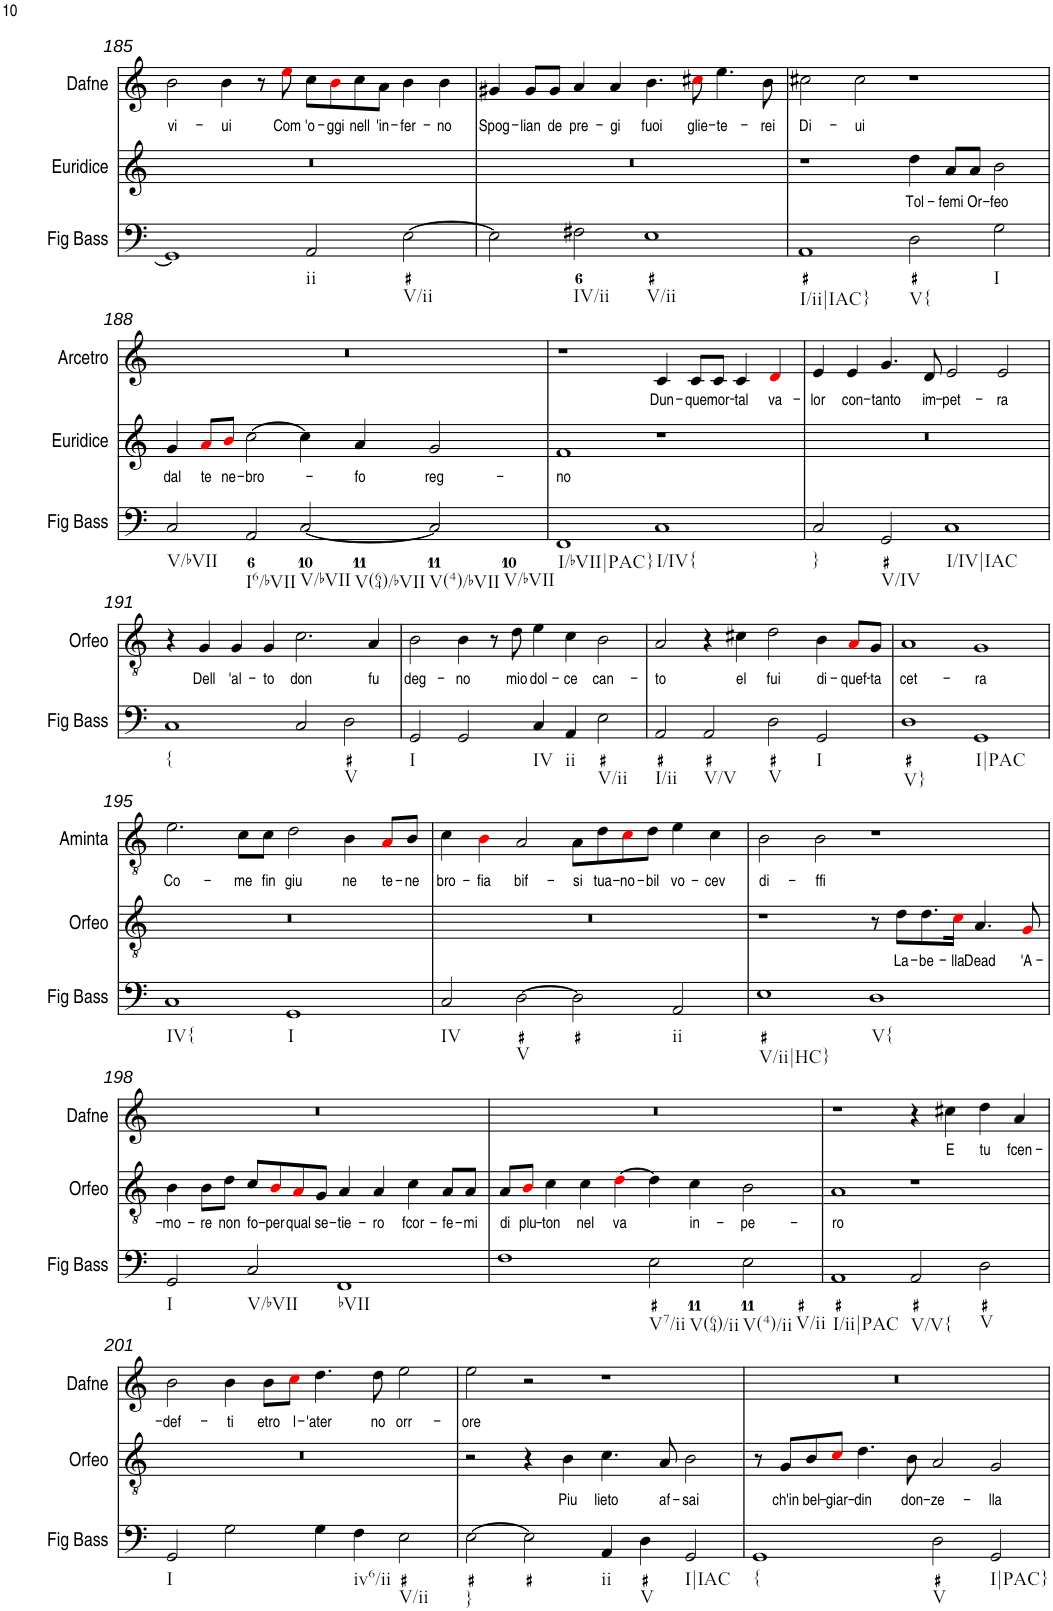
**kern	**kern	**text	**kern	**text	**kern	**text	**kern	**text	**kern	**text
*part6	*part5	*part5	*part4	*part4	*part3	*part3	*part2	*part2	*part1	*part1
*staff6	*staff5	*staff5	*staff4	*staff4	*staff3	*staff3	*staff2	*staff2	*staff1	*staff1
*I"Fig Bass	*I"Orfeo	*	*I"Euridice	*	*I"Dafne	*	*I"Arcetro	*	*I"Aminta	*
*I'Fig Bass	*I'Orfeo	*	*I'Euridice	*	*I'Dafne	*	*I'Arcetro	*	*I'Aminta	*
!!LO:PB:g=z
*clefF4	*clefGv2	*	*clefG2	*	*clefG2	*	*clefG2	*	*clefGv2	*
*k[]	*k[]	*	*k[]	*	*k[]	*	*k[]	*	*k[]	*
*M4/2	*M4/2	*	*M4/2	*	*M4/2	*	*M4/2	*	*M4/2	*
=185	=185	=185	=185	=185	=185	=185	=185	=185	=185	=185
!	!	!	!	!	!	!LO:LY:b	!	!	!	!
1GG]	0r	.	0r	.	2b\	vi-	0r	.	0r	.
!	!	!	!	!	!	!LO:LY:b	!	!	!	!
.	.	.	.	.	4b\	-ui	.	.	.	.
.	.	.	.	.	8r	.	.	.	.	.
!	!	!	!	!	!	!LO:LY:b	!	!	!	!
.	.	.	.	.	8eei\	Com	.	.	.	.
!LO:TX:b:t=ii	!	!	!	!	!	!	!	!	!	!
!	!	!	!	!	!	!LO:LY:b	!	!	!	!
2AA/	.	.	.	.	8cc\L	'o-	.	.	.	.
!	!	!	!	!	!	!LO:LY:b	!	!	!	!
.	.	.	.	.	8bi\	-ggi	.	.	.	.
!	!	!	!	!	!	!LO:LY:b	!	!	!	!
.	.	.	.	.	8cc\	nell	.	.	.	.
!	!	!	!	!	!	!LO:LY:b	!	!	!	!
.	.	.	.	.	8a\J	'in-	.	.	.	.
!LO:TX:b:t=V/ii	!	!	!	!	!	!	!	!	!	!
!	!	!	!	!	!	!LO:LY:b	!	!	!	!
[2E\	.	.	.	.	4b\	-fer-	.	.	.	.
!	!	!	!	!	!	!LO:LY:b	!	!	!	!
.	.	.	.	.	4b\	-no	.	.	.	.
=186	=186	=186	=186	=186	=186	=186	=186	=186	=186	=186
!	!	!	!	!	!	!LO:LY:b	!	!	!	!
2E\]	0r	.	0r	.	4g#X/	Spog-	0r	.	0r	.
!	!	!	!	!	!	!LO:LY:b	!	!	!	!
.	.	.	.	.	8g#/L	-lian	.	.	.	.
!	!	!	!	!	!	!LO:LY:b	!	!	!	!
.	.	.	.	.	8g#/J	de	.	.	.	.
!LO:TX:b:t=IV/ii	!	!	!	!	!	!	!	!	!	!
!	!	!	!	!	!	!LO:LY:b	!	!	!	!
2F#X\	.	.	.	.	4a/	pre-	.	.	.	.
!	!	!	!	!	!	!LO:LY:b	!	!	!	!
.	.	.	.	.	4a/	-gi	.	.	.	.
!LO:TX:b:t=V/ii	!	!	!	!	!	!	!	!	!	!
!	!	!	!	!	!	!LO:LY:b	!	!	!	!
1E	.	.	.	.	4.b\	fuoi	.	.	.	.
!	!	!	!	!	!	!LO:LY:b	!	!	!	!
.	.	.	.	.	8cc#Xi\	glie-	.	.	.	.
!	!	!	!	!	!	!LO:LY:b	!	!	!	!
.	.	.	.	.	4.ee\	-te-	.	.	.	.
!	!	!	!	!	!	!LO:LY:b	!	!	!	!
.	.	.	.	.	8b\	-rei	.	.	.	.
=187	=187	=187	=187	=187	=187	=187	=187	=187	=187	=187
!LO:TX:b:t=I/ii|IAC}	!	!	!	!	!	!	!	!	!	!
!	!	!	!	!	!	!LO:LY:b	!	!	!	!
1AA	0r	.	1r	.	2cc#X\	Di-	0r	.	0r	.
!	!	!	!	!	!	!LO:LY:b	!	!	!	!
.	.	.	.	.	2cc#\	-ui	.	.	.	.
!LO:TX:b:t=V{	!	!	!	!	!	!	!	!	!	!
!	!	!	!	!LO:LY:b	!	!	!	!	!	!
2D\	.	.	4dd\	Tol-	1r	.	.	.	.	.
!	!	!	!	!LO:LY:b	!	!	!	!	!	!
.	.	.	8a/L	-femi	.	.	.	.	.	.
!	!	!	!	!LO:LY:b	!	!	!	!	!	!
.	.	.	8a/J	Or-	.	.	.	.	.	.
!LO:TX:b:t=I	!	!	!	!	!	!	!	!	!	!
!	!	!	!	!LO:LY:b	!	!	!	!	!	!
2G\	.	.	2b\	-feo	.	.	.	.	.	.
!!LO:LB:g=z
=188	=188	=188	=188	=188	=188	=188	=188	=188	=188	=188
!LO:TX:b:t=V/bVII	!	!	!	!	!	!	!	!	!	!
!	!	!	!	!LO:LY:b	!	!	!	!	!	!
2C/	0r	.	4g/	dal	0r	.	0r	.	0r	.
!	!	!	!	!LO:LY:b	!	!	!	!	!	!
.	.	.	8ai/L	te	.	.	.	.	.	.
!	!	!	!	!LO:LY:b	!	!	!	!	!	!
.	.	.	8bi/J	ne-	.	.	.	.	.	.
!LO:TX:b:t=I6/bVII	!	!	!	!	!	!	!	!	!	!
!	!	!	!	!LO:LY:b	!	!	!	!	!	!
2AA/	.	.	[2cc\	-bro-	.	.	.	.	.	.
!LO:TX:b:t=V/bVII	!	!	!	!	!	!	!	!	!	!
!LO:TX:b:t=V(64)/bVII	!	!	!	!	!	!	!	!	!	!
[2C/	.	.	4cc\]	.	.	.	.	.	.	.
!	!	!	!	!LO:LY:b	!	!	!	!	!	!
.	.	.	4a/	-fo	.	.	.	.	.	.
!LO:TX:b:t=V(4)/bVII	!	!	!	!	!	!	!	!	!	!
!LO:TX:b:t=V/bVII	!	!	!	!	!	!	!	!	!	!
!	!	!	!	!LO:LY:b	!	!	!	!	!	!
2C/]	.	.	2g/	reg-	.	.	.	.	.	.
=189	=189	=189	=189	=189	=189	=189	=189	=189	=189	=189
!LO:TX:b:t=I/bVII|PAC}	!	!	!	!	!	!	!	!	!	!
!	!	!	!	!LO:LY:b	!	!	!	!	!	!
1FF	0r	.	1f	-no	0r	.	1r	.	0r	.
!LO:TX:b:t=I/IV{	!	!	!	!	!	!	!	!	!	!
!	!	!	!	!	!	!	!	!LO:LY:b	!	!
1C	.	.	1r	.	.	.	4c/	Dun-	.	.
!	!	!	!	!	!	!	!	!LO:LY:b	!	!
.	.	.	.	.	.	.	8c/L	-que	.	.
!	!	!	!	!	!	!	!	!LO:LY:b	!	!
.	.	.	.	.	.	.	8c/J	mor-	.	.
!	!	!	!	!	!	!	!	!LO:LY:b	!	!
.	.	.	.	.	.	.	4c/	-tal	.	.
!	!	!	!	!	!	!	!	!LO:LY:b	!	!
.	.	.	.	.	.	.	4di/	va-	.	.
=190	=190	=190	=190	=190	=190	=190	=190	=190	=190	=190
!LO:TX:b:t=}	!	!	!	!	!	!	!	!	!	!
!	!	!	!	!	!	!	!	!LO:LY:b	!	!
2C/	0r	.	0r	.	0r	.	4e/	-lor	0r	.
!	!	!	!	!	!	!	!	!LO:LY:b	!	!
.	.	.	.	.	.	.	4e/	con-	.	.
!LO:TX:b:t=V/IV	!	!	!	!	!	!	!	!	!	!
!	!	!	!	!	!	!	!	!LO:LY:b	!	!
2GG/	.	.	.	.	.	.	4.g/	-tanto	.	.
!	!	!	!	!	!	!	!	!LO:LY:b	!	!
.	.	.	.	.	.	.	8d/	im-	.	.
!LO:TX:b:t=I/IV|IAC	!	!	!	!	!	!	!	!	!	!
!	!	!	!	!	!	!	!	!LO:LY:b	!	!
1C	.	.	.	.	.	.	2e/	-pet-	.	.
!	!	!	!	!	!	!	!	!LO:LY:b	!	!
.	.	.	.	.	.	.	2e/	-ra	.	.
!!LO:LB:g=z
=191	=191	=191	=191	=191	=191	=191	=191	=191	=191	=191
!LO:TX:b:t={	!	!	!	!	!	!	!	!	!	!
1C	4r	.	0r	.	0r	.	0r	.	0r	.
!	!	!LO:LY:b	!	!	!	!	!	!	!	!
.	4G/	Dell	.	.	.	.	.	.	.	.
!	!	!LO:LY:b	!	!	!	!	!	!	!	!
.	4G/	'al-	.	.	.	.	.	.	.	.
!	!	!LO:LY:b	!	!	!	!	!	!	!	!
.	4G/	-to	.	.	.	.	.	.	.	.
!	!	!LO:LY:b	!	!	!	!	!	!	!	!
2C/	2.c\	don	.	.	.	.	.	.	.	.
!LO:TX:b:t=V	!	!	!	!	!	!	!	!	!	!
2D\	.	.	.	.	.	.	.	.	.	.
!	!	!LO:LY:b	!	!	!	!	!	!	!	!
.	4A/	fu	.	.	.	.	.	.	.	.
=192	=192	=192	=192	=192	=192	=192	=192	=192	=192	=192
!LO:TX:b:t=I	!	!	!	!	!	!	!	!	!	!
!	!	!LO:LY:b	!	!	!	!	!	!	!	!
2GG/	2B\	deg-	0r	.	0r	.	0r	.	0r	.
!	!	!LO:LY:b	!	!	!	!	!	!	!	!
2GG/	4B\	-no	.	.	.	.	.	.	.	.
.	8r	.	.	.	.	.	.	.	.	.
!	!	!LO:LY:b	!	!	!	!	!	!	!	!
.	8d\	mio	.	.	.	.	.	.	.	.
!LO:TX:b:t=IV	!	!	!	!	!	!	!	!	!	!
!	!	!LO:LY:b	!	!	!	!	!	!	!	!
4C/	4e\	dol-	.	.	.	.	.	.	.	.
!LO:TX:b:t=ii	!	!	!	!	!	!	!	!	!	!
!	!	!LO:LY:b	!	!	!	!	!	!	!	!
4AA/	4c\	-ce	.	.	.	.	.	.	.	.
!LO:TX:b:t=V/ii	!	!	!	!	!	!	!	!	!	!
!	!	!LO:LY:b	!	!	!	!	!	!	!	!
2E\	2B\	can-	.	.	.	.	.	.	.	.
=193	=193	=193	=193	=193	=193	=193	=193	=193	=193	=193
!LO:TX:b:t=I/ii	!	!	!	!	!	!	!	!	!	!
!	!	!LO:LY:b	!	!	!	!	!	!	!	!
2AA/	2A/	-to	0r	.	0r	.	0r	.	0r	.
!LO:TX:b:t=V/V	!	!	!	!	!	!	!	!	!	!
2AA/	4r	.	.	.	.	.	.	.	.	.
!	!	!LO:LY:b	!	!	!	!	!	!	!	!
.	4c#X\	el	.	.	.	.	.	.	.	.
!LO:TX:b:t=V	!	!	!	!	!	!	!	!	!	!
!	!	!LO:LY:b	!	!	!	!	!	!	!	!
2D\	2d\	fui	.	.	.	.	.	.	.	.
!LO:TX:b:t=I	!	!	!	!	!	!	!	!	!	!
!	!	!LO:LY:b	!	!	!	!	!	!	!	!
2GG/	4B\	di-	.	.	.	.	.	.	.	.
!	!	!LO:LY:b	!	!	!	!	!	!	!	!
.	8Ai/L	-quef-	.	.	.	.	.	.	.	.
!	!	!LO:LY:b	!	!	!	!	!	!	!	!
.	8G/J	-ta	.	.	.	.	.	.	.	.
=194	=194	=194	=194	=194	=194	=194	=194	=194	=194	=194
!LO:TX:b:t=V}	!	!	!	!	!	!	!	!	!	!
!	!	!LO:LY:b	!	!	!	!	!	!	!	!
1D	1A	cet-	0r	.	0r	.	0r	.	0r	.
!LO:TX:b:t=I|PAC	!	!	!	!	!	!	!	!	!	!
!	!	!LO:LY:b	!	!	!	!	!	!	!	!
1GG	1G	-ra	.	.	.	.	.	.	.	.
!!LO:LB:g=z
=195	=195	=195	=195	=195	=195	=195	=195	=195	=195	=195
!LO:TX:b:t=IV{	!	!	!	!	!	!	!	!	!	!
!	!	!	!	!	!	!	!	!	!	!LO:LY:b
1C	0r	.	0r	.	0r	.	0r	.	2.e\	Co-
!	!	!	!	!	!	!	!	!	!	!LO:LY:b
.	.	.	.	.	.	.	.	.	8c\L	-me
!	!	!	!	!	!	!	!	!	!	!LO:LY:b
.	.	.	.	.	.	.	.	.	8c\J	fin
!LO:TX:b:t=I	!	!	!	!	!	!	!	!	!	!
!	!	!	!	!	!	!	!	!	!	!LO:LY:b
1GG	.	.	.	.	.	.	.	.	2d\	giu
!	!	!	!	!	!	!	!	!	!	!LO:LY:b
.	.	.	.	.	.	.	.	.	4B\	ne
!	!	!	!	!	!	!	!	!	!	!LO:LY:b
.	.	.	.	.	.	.	.	.	8Ai/L	te-
!	!	!	!	!	!	!	!	!	!	!LO:LY:b
.	.	.	.	.	.	.	.	.	8B/J	-ne
=196	=196	=196	=196	=196	=196	=196	=196	=196	=196	=196
!LO:TX:b:t=IV	!	!	!	!	!	!	!	!	!	!
!	!	!	!	!	!	!	!	!	!	!LO:LY:b
2C/	0r	.	0r	.	0r	.	0r	.	4c\	bro-
!	!	!	!	!	!	!	!	!	!	!LO:LY:b
.	.	.	.	.	.	.	.	.	4Bi\	-fia
!LO:TX:b:t=V	!	!	!	!	!	!	!	!	!	!
!	!	!	!	!	!	!	!	!	!	!LO:LY:b
[2D\	.	.	.	.	.	.	.	.	2A/	bif-
!	!	!	!	!	!	!	!	!	!	!LO:LY:b
2D\]	.	.	.	.	.	.	.	.	8A\L	-si
!	!	!	!	!	!	!	!	!	!	!LO:LY:b
.	.	.	.	.	.	.	.	.	8d\	tua-
!	!	!	!	!	!	!	!	!	!	!LO:LY:b
.	.	.	.	.	.	.	.	.	8ci\	-no-
!	!	!	!	!	!	!	!	!	!	!LO:LY:b
.	.	.	.	.	.	.	.	.	8d\J	-bil
!LO:TX:b:t=ii	!	!	!	!	!	!	!	!	!	!
!	!	!	!	!	!	!	!	!	!	!LO:LY:b
2AA/	.	.	.	.	.	.	.	.	4e\	vo-
!	!	!	!	!	!	!	!	!	!	!LO:LY:b
.	.	.	.	.	.	.	.	.	4c\	-cev
=197	=197	=197	=197	=197	=197	=197	=197	=197	=197	=197
!LO:TX:b:t=V/ii|HC}	!	!	!	!	!	!	!	!	!	!
!	!	!	!	!	!	!	!	!	!	!LO:LY:b
1E	1r	.	0r	.	0r	.	0r	.	2B\	di-
!	!	!	!	!	!	!	!	!	!	!LO:LY:b
.	.	.	.	.	.	.	.	.	2B\	-ffi
!LO:TX:b:t=V{	!	!	!	!	!	!	!	!	!	!
1D	8r	.	.	.	.	.	.	.	1r	.
!	!	!LO:LY:b	!	!	!	!	!	!	!	!
.	8d\L	La-	.	.	.	.	.	.	.	.
!	!	!LO:LY:b	!	!	!	!	!	!	!	!
.	8.d\	-be-	.	.	.	.	.	.	.	.
!	!	!LO:LY:b	!	!	!	!	!	!	!	!
.	16ci\Jk	-lla	.	.	.	.	.	.	.	.
!	!	!LO:LY:b	!	!	!	!	!	!	!	!
.	4.A/	Dead	.	.	.	.	.	.	.	.
!	!	!LO:LY:b	!	!	!	!	!	!	!	!
.	8Gi/	'A-	.	.	.	.	.	.	.	.
!!LO:LB:g=z
=198	=198	=198	=198	=198	=198	=198	=198	=198	=198	=198
!LO:TX:b:t=I	!	!	!	!	!	!	!	!	!	!
!	!	!LO:LY:b	!	!	!	!	!	!	!	!
2GG/	4B\	-mo-	0r	.	0r	.	0r	.	0r	.
!	!	!LO:LY:b	!	!	!	!	!	!	!	!
.	8B\L	-re	.	.	.	.	.	.	.	.
!	!	!LO:LY:b	!	!	!	!	!	!	!	!
.	8d\J	non	.	.	.	.	.	.	.	.
!LO:TX:b:t=V/bVII	!	!	!	!	!	!	!	!	!	!
!	!	!LO:LY:b	!	!	!	!	!	!	!	!
2C/	8c/L	fo-	.	.	.	.	.	.	.	.
!	!	!LO:LY:b	!	!	!	!	!	!	!	!
.	8Bi/	-per	.	.	.	.	.	.	.	.
!	!	!LO:LY:b	!	!	!	!	!	!	!	!
.	8Ai/	qual	.	.	.	.	.	.	.	.
!	!	!LO:LY:b	!	!	!	!	!	!	!	!
.	8G/J	se-	.	.	.	.	.	.	.	.
!LO:TX:b:t=bVII	!	!	!	!	!	!	!	!	!	!
!	!	!LO:LY:b	!	!	!	!	!	!	!	!
1FF	4A/	-tie-	.	.	.	.	.	.	.	.
!	!	!LO:LY:b	!	!	!	!	!	!	!	!
.	4A/	-ro	.	.	.	.	.	.	.	.
!	!	!LO:LY:b	!	!	!	!	!	!	!	!
.	4c\	fcor-	.	.	.	.	.	.	.	.
!	!	!LO:LY:b	!	!	!	!	!	!	!	!
.	8A/L	-fe-	.	.	.	.	.	.	.	.
!	!	!LO:LY:b	!	!	!	!	!	!	!	!
.	8A/J	-mi	.	.	.	.	.	.	.	.
=199	=199	=199	=199	=199	=199	=199	=199	=199	=199	=199
!	!	!LO:LY:b	!	!	!	!	!	!	!	!
1F	8A/L	di	0r	.	0r	.	0r	.	0r	.
!	!	!LO:LY:b	!	!	!	!	!	!	!	!
.	8Bi/J	plu-	.	.	.	.	.	.	.	.
!	!	!LO:LY:b	!	!	!	!	!	!	!	!
.	4c\	-ton	.	.	.	.	.	.	.	.
!	!	!LO:LY:b	!	!	!	!	!	!	!	!
.	4c\	nel	.	.	.	.	.	.	.	.
!	!	!LO:LY:b	!	!	!	!	!	!	!	!
.	[4di\	va	.	.	.	.	.	.	.	.
!LO:TX:b:t=V7/ii	!	!	!	!	!	!	!	!	!	!
!LO:TX:b:t=V(64)/ii	!	!	!	!	!	!	!	!	!	!
2E\	4d\]	.	.	.	.	.	.	.	.	.
!	!	!LO:LY:b	!	!	!	!	!	!	!	!
.	4c\	in-	.	.	.	.	.	.	.	.
!LO:TX:b:t=V(4)/ii	!	!	!	!	!	!	!	!	!	!
!LO:TX:b:t=V/ii	!	!	!	!	!	!	!	!	!	!
!	!	!LO:LY:b	!	!	!	!	!	!	!	!
2E\	2B\	-pe-	.	.	.	.	.	.	.	.
=200	=200	=200	=200	=200	=200	=200	=200	=200	=200	=200
!LO:TX:b:t=I/ii|PAC	!	!	!	!	!	!	!	!	!	!
!	!	!LO:LY:b	!	!	!	!	!	!	!	!
1AA	1A	-ro	0r	.	1r	.	0r	.	0r	.
!LO:TX:b:t=V/V{	!	!	!	!	!	!	!	!	!	!
2AA/	1r	.	.	.	4r	.	.	.	.	.
!	!	!	!	!	!	!LO:LY:b	!	!	!	!
.	.	.	.	.	4cc#X\	E	.	.	.	.
!LO:TX:b:t=V	!	!	!	!	!	!	!	!	!	!
!	!	!	!	!	!	!LO:LY:b	!	!	!	!
2D\	.	.	.	.	4dd\	tu	.	.	.	.
!	!	!	!	!	!	!LO:LY:b	!	!	!	!
.	.	.	.	.	4a/	fcen-	.	.	.	.
!!LO:LB:g=z
=201	=201	=201	=201	=201	=201	=201	=201	=201	=201	=201
!LO:TX:b:t=I	!	!	!	!	!	!	!	!	!	!
!	!	!	!	!	!	!LO:LY:b	!	!	!	!
2GG/	0r	.	0r	.	2b\	-def-	0r	.	0r	.
!	!	!	!	!	!	!LO:LY:b	!	!	!	!
2G\	.	.	.	.	4b\	-ti	.	.	.	.
!	!	!	!	!	!	!LO:LY:b	!	!	!	!
.	.	.	.	.	8b\L	etro	.	.	.	.
!	!	!	!	!	!	!LO:LY:b	!	!	!	!
.	.	.	.	.	8cci\J	l-	.	.	.	.
!	!	!	!	!	!	!LO:LY:b	!	!	!	!
4G\	.	.	.	.	4.dd\	-'ater	.	.	.	.
!LO:TX:b:t=iv6/ii	!	!	!	!	!	!	!	!	!	!
4F\	.	.	.	.	.	.	.	.	.	.
!	!	!	!	!	!	!LO:LY:b	!	!	!	!
.	.	.	.	.	8dd\	no	.	.	.	.
!LO:TX:b:t=V/ii	!	!	!	!	!	!	!	!	!	!
!	!	!	!	!	!	!LO:LY:b	!	!	!	!
2E\	.	.	.	.	2ee\	orr-	.	.	.	.
=202	=202	=202	=202	=202	=202	=202	=202	=202	=202	=202
!LO:TX:b:t=}	!	!	!	!	!	!	!	!	!	!
!	!	!	!	!	!	!LO:LY:b	!	!	!	!
[2E\	2r	.	0r	.	2ee\	-ore	0r	.	0r	.
2E\]	4r	.	.	.	2r	.	.	.	.	.
!	!	!LO:LY:b	!	!	!	!	!	!	!	!
.	4B\	Piu	.	.	.	.	.	.	.	.
!LO:TX:b:t=ii	!	!	!	!	!	!	!	!	!	!
!	!	!LO:LY:b	!	!	!	!	!	!	!	!
4AA/	4.c\	lieto	.	.	1r	.	.	.	.	.
!LO:TX:b:t=V	!	!	!	!	!	!	!	!	!	!
4D\	.	.	.	.	.	.	.	.	.	.
!	!	!LO:LY:b	!	!	!	!	!	!	!	!
.	8A/	af-	.	.	.	.	.	.	.	.
!LO:TX:b:t=I|IAC	!	!	!	!	!	!	!	!	!	!
!	!	!LO:LY:b	!	!	!	!	!	!	!	!
2GG/	2B\	-sai	.	.	.	.	.	.	.	.
=203	=203	=203	=203	=203	=203	=203	=203	=203	=203	=203
!LO:TX:b:t={	!	!	!	!	!	!	!	!	!	!
1GG	8r	.	0r	.	0r	.	0r	.	0r	.
!	!	!LO:LY:b	!	!	!	!	!	!	!	!
.	8G/L	ch'in	.	.	.	.	.	.	.	.
!	!	!LO:LY:b	!	!	!	!	!	!	!	!
.	8B/	bel-	.	.	.	.	.	.	.	.
!	!	!LO:LY:b	!	!	!	!	!	!	!	!
.	8ci/J	-giar-	.	.	.	.	.	.	.	.
!	!	!LO:LY:b	!	!	!	!	!	!	!	!
.	4.d\	-din	.	.	.	.	.	.	.	.
!	!	!LO:LY:b	!	!	!	!	!	!	!	!
.	8B\	don-	.	.	.	.	.	.	.	.
!LO:TX:b:t=V	!	!	!	!	!	!	!	!	!	!
!	!	!LO:LY:b	!	!	!	!	!	!	!	!
2D\	2A/	-ze-	.	.	.	.	.	.	.	.
!LO:TX:b:t=I|PAC}	!	!	!	!	!	!	!	!	!	!
!	!	!LO:LY:b	!	!	!	!	!	!	!	!
2GG/	2G/	-lla	.	.	.	.	.	.	.	.
=	=	=	=	=	=	=	=	=	=	=
*-	*-	*-	*-	*-	*-	*-	*-	*-	*-	*-
